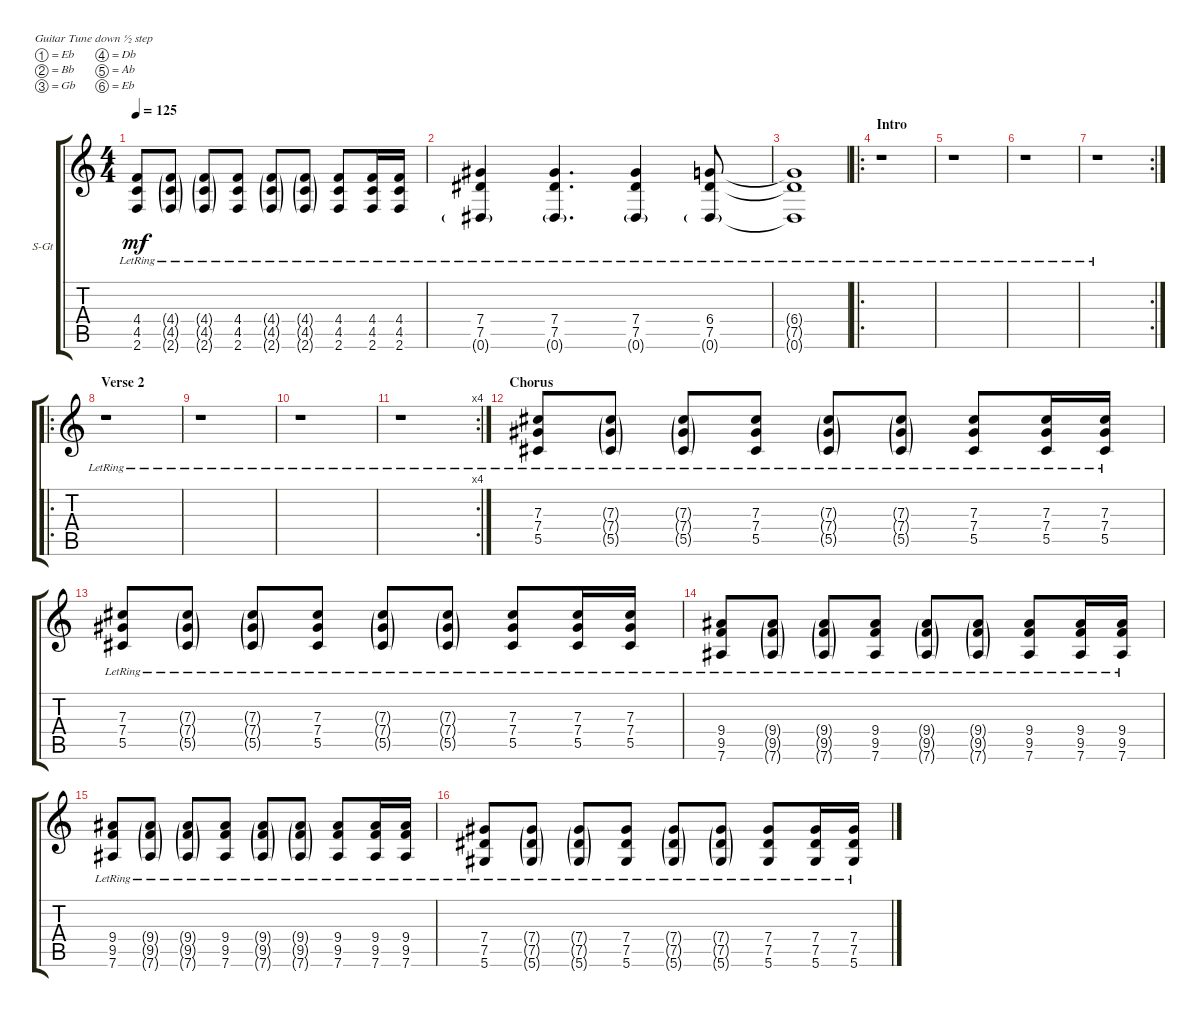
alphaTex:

\defaultSystemsLayout 4
\bracketExtendMode groupsimilarinstruments
\firstSystemTrackNameOrientation horizontal
\otherSystemsTrackNameOrientation horizontal
\track ("Steel Guitar" "S-Gt") {instrument acousticguitarsteel}
\staff {score tabs}
\tuning (Eb4 Bb3 Gb3 Db3 Ab2 Eb2)
\ts (4 4)
\tempo 125
\clef g2
\scale
0.333333
\ks c
(2.6{lr} 4.5{lr} 4.4{lr}).8{dy mf} (2.6{g lr} 4.5{g lr} 4.4{g lr}).8 (2.6{g lr} 4.5{g lr} 4.4{g lr}).8 (2.6{lr} 4.5{lr} 4.4{lr}).8 (2.6{g lr} 4.5{g lr} 4.4{g lr}).8 (2.6{g lr} 4.5{g lr} 4.4{g lr}).8 (2.6{lr} 4.5{lr} 4.4{lr}).8 (2.6{lr} 4.5{lr} 4.4{lr}).16 (2.6{lr} 4.5{lr} 4.4{lr}).16 |
\scale
0.333333 (7.4{lr} 7.5{lr} 0.6{g lr}).4 (7.4{lr} 7.5{lr} 0.6{g lr}).4{d} (7.4{lr} 7.5{lr} 0.6{g lr}).4 (6.4{lr} 7.5{lr} 0.6{g lr}).8 |
\scale
0.312821 (6.4{lr t} 7.5{lr t} 0.6{lr t}).1 |
\ro
\section ("" "Intro")
\scale
0.374359 r.1 |
\scale
0.312821 r.1 |
\scale
0.303483 r.1 |
\rc 2
\scale
0.333333 r.1 |
\ro
\section ("" "Verse 2")
\scale
0.363184 r.1 |
\scale
0.322751 r.1 |
\scale
0.322751 r.1 |
\rc 4
\scale
0.354497 r.1 |
\section ("" "Chorus")
\scale
0.333333 (5.5{lr} 7.4{lr} 7.3{lr}).8 (5.5{g lr} 7.4{g lr} 7.3{g lr}).8 (5.5{g lr} 7.4{g lr} 7.3{g lr}).8 (5.5{lr} 7.4{lr} 7.3{lr}).8 (5.5{g lr} 7.4{g lr} 7.3{g lr}).8 (5.5{g lr} 7.4{g lr} 7.3{g lr}).8 (5.5{lr} 7.4{lr} 7.3{lr}).8 (5.5{lr} 7.4{lr} 7.3{lr}).16 (5.5{lr} 7.4{lr} 7.3{lr}).16 |
\scale
0.333333 (5.5{lr} 7.4{lr} 7.3{lr}).8 (5.5{g lr} 7.4{g lr} 7.3{g lr}).8 (5.5{g lr} 7.4{g lr} 7.3{g lr}).8 (5.5{lr} 7.4{lr} 7.3{lr}).8 (5.5{g lr} 7.4{g lr} 7.3{g lr}).8 (5.5{g lr} 7.4{g lr} 7.3{g lr}).8 (5.5{lr} 7.4{lr} 7.3{lr}).8 (5.5{lr} 7.4{lr} 7.3{lr}).16 (5.5{lr} 7.4{lr} 7.3{lr}).16 |
\scale
0.333333 (7.6{lr} 9.5{lr} 9.4{lr}).8 (7.6{g lr} 9.5{g lr} 9.4{g lr}).8 (7.6{g lr} 9.5{g lr} 9.4{g lr}).8 (7.6{lr} 9.5{lr} 9.4{lr}).8 (7.6{g lr} 9.5{g lr} 9.4{g lr}).8 (7.6{g lr} 9.5{g lr} 9.4{g lr}).8 (7.6{lr} 9.5{lr} 9.4{lr}).8 (7.6{lr} 9.5{lr} 9.4{lr}).16 (7.6{lr} 9.5{lr} 9.4{lr}).16 |
\scale
0.333333 (7.6{lr} 9.5{lr} 9.4{lr}).8 (7.6{g lr} 9.5{g lr} 9.4{g lr}).8 (7.6{g lr} 9.5{g lr} 9.4{g lr}).8 (7.6{lr} 9.5{lr} 9.4{lr}).8 (7.6{g lr} 9.5{g lr} 9.4{g lr}).8 (7.6{g lr} 9.5{g lr} 9.4{g lr}).8 (7.6{lr} 9.5{lr} 9.4{lr}).8 (7.6{lr} 9.5{lr} 9.4{lr}).16 (7.6{lr} 9.5{lr} 9.4{lr}).16 |
\scale
0.333333 (5.6{lr} 7.5{lr} 7.4{lr}).8 (5.6{g lr} 7.5{g lr} 7.4{g lr}).8 (5.6{g lr} 7.5{g lr} 7.4{g lr}).8 (5.6{lr} 7.5{lr} 7.4{lr}).8 (5.6{g lr} 7.5{g lr} 7.4{g lr}).8 (5.6{g lr} 7.5{g lr} 7.4{g lr}).8 (5.6{lr} 7.5{lr} 7.4{lr}).8 (5.6{lr} 7.5{lr} 7.4{lr}).16 (5.6{lr} 7.5{lr} 7.4{lr}).16
